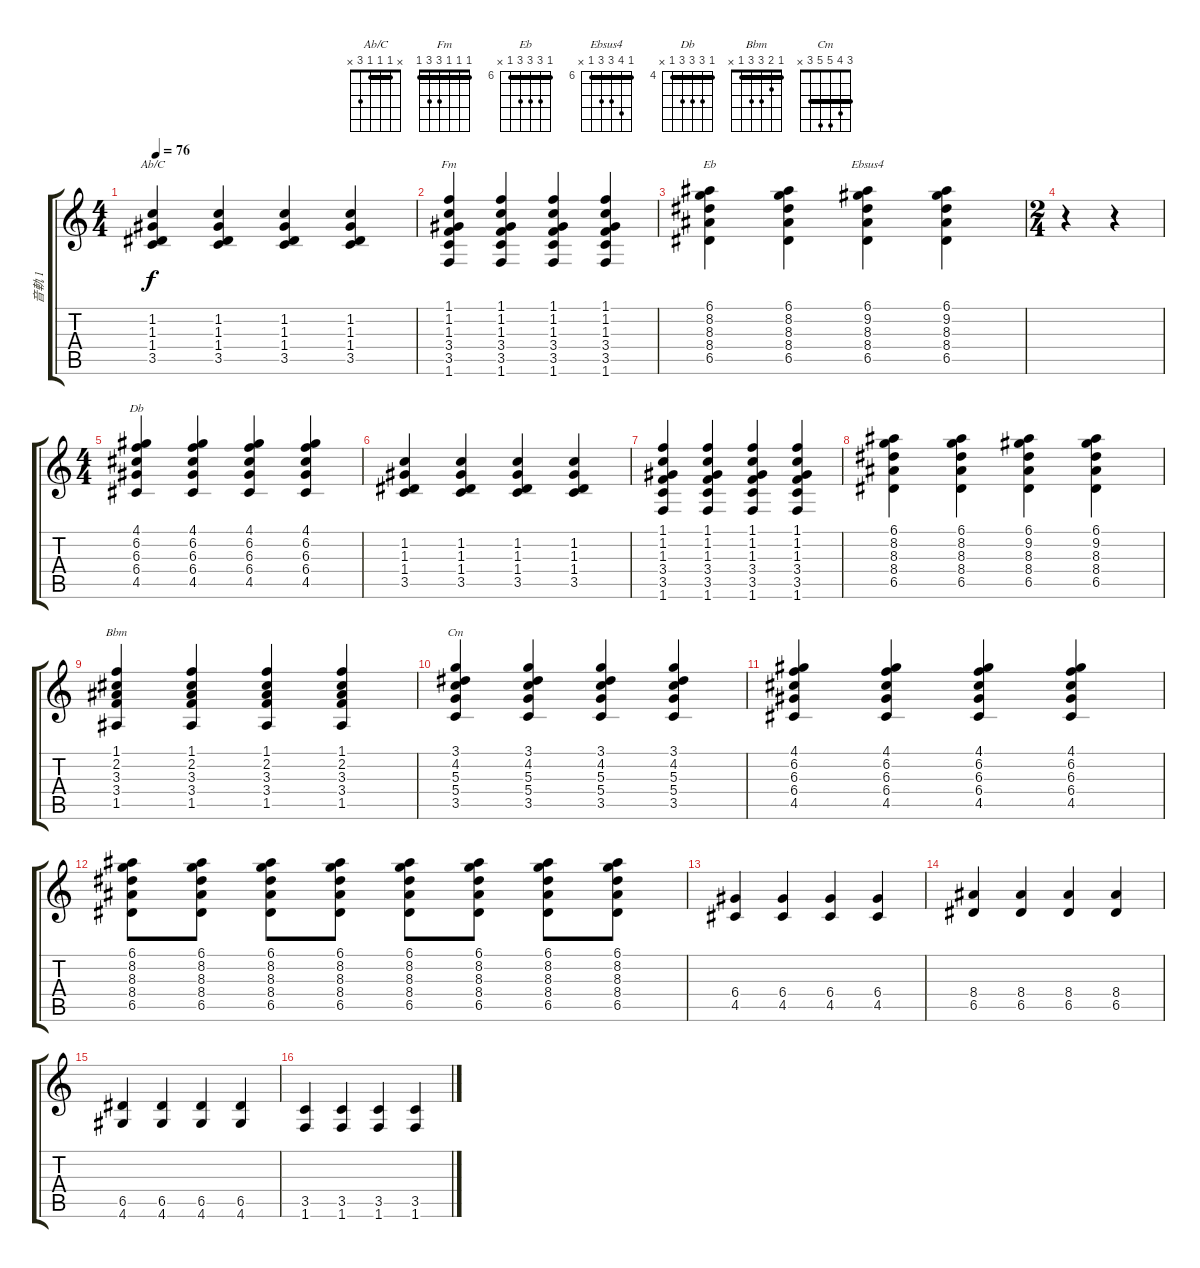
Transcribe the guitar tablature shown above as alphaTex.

\track ("音軌 1" "音軌 1") {instrument acousticguitarnylon}
\staff {score tabs}
\tuning (E4 B3 G3 D3 A2 E2) {hide}
\chord ("Ab/C" x 1 1 1 3 x) {barre 1}
\chord ("Fm" 1 1 1 3 3 1) {barre 1}
\chord ("Eb" 6 8 8 8 6 x) {firstfret 6 barre 6}
\chord ("Ebsus4" 6 9 8 8 6 x) {firstfret 6 barre 6}
\chord ("Db" 4 6 6 6 4 x) {firstfret 4 barre 4}
\chord ("Bbm" 1 2 3 3 1 x) {barre 1}
\chord ("Cm" 3 4 5 5 3 x) {barre 3}
\ts (4 4)
\tempo 76
\clef g2
\ks c
(1.2 1.3 1.4 3.5).4{ch "Ab/C" dy f} (1.2 1.3 1.4 3.5).4 (1.2 1.3 1.4 3.5).4 (1.2 1.3 1.4 3.5).4 |
(1.1 1.2 1.3 3.4 3.5 1.6).4{ch "Fm"} (1.1 1.2 1.3 3.4 3.5 1.6).4 (1.1 1.2 1.3 3.4 3.5 1.6).4 (1.1 1.2 1.3 3.4 3.5 1.6).4 |
(6.1 8.2 8.3 8.4 6.5).4{ch "Eb"} (6.1 8.2 8.3 8.4 6.5).4 (6.1 9.2 8.3 8.4 6.5).4{ch "Ebsus4"} (6.1 9.2 8.3 8.4 6.5).4 |
\ts (2 4)
r.4 r.4 |
\ts (4 4)
(4.1 6.2 6.3 6.4 4.5).4{ch "Db"} (4.1 6.2 6.3 6.4 4.5).4 (4.1 6.2 6.3 6.4 4.5).4 (4.1 6.2 6.3 6.4 4.5).4 |
(1.2 1.3 1.4 3.5).4 (1.2 1.3 1.4 3.5).4 (1.2 1.3 1.4 3.5).4 (1.2 1.3 1.4 3.5).4 |
(1.1 1.2 1.3 3.4 3.5 1.6).4 (1.1 1.2 1.3 3.4 3.5 1.6).4 (1.1 1.2 1.3 3.4 3.5 1.6).4 (1.1 1.2 1.3 3.4 3.5 1.6).4 |
(6.1 8.2 8.3 8.4 6.5).4 (6.1 8.2 8.3 8.4 6.5).4 (6.1 9.2 8.3 8.4 6.5).4 (6.1 9.2 8.3 8.4 6.5).4 |
(1.1 2.2 3.3 3.4 1.5).4{ch "Bbm"} (1.1 2.2 3.3 3.4 1.5).4 (1.1 2.2 3.3 3.4 1.5).4 (1.1 2.2 3.3 3.4 1.5).4 |
(3.1 4.2 5.3 5.4 3.5).4{ch "Cm"} (3.1 4.2 5.3 5.4 3.5).4 (3.1 4.2 5.3 5.4 3.5).4 (3.1 4.2 5.3 5.4 3.5).4 |
(4.1 6.2 6.3 6.4 4.5).4 (4.1 6.2 6.3 6.4 4.5).4 (4.1 6.2 6.3 6.4 4.5).4 (4.1 6.2 6.3 6.4 4.5).4 |
(6.1 8.2 8.3 8.4 6.5).8 (6.1 8.2 8.3 8.4 6.5).8 (6.1 8.2 8.3 8.4 6.5).8 (6.1 8.2 8.3 8.4 6.5).8 (6.1 8.2 8.3 8.4 6.5).8 (6.1 8.2 8.3 8.4 6.5).8 (6.1 8.2 8.3 8.4 6.5).8 (6.1 8.2 8.3 8.4 6.5).8 |
(6.4 4.5).4{instrument overdrivenguitar} (6.4 4.5).4 (6.4 4.5).4 (6.4 4.5).4 |
(8.4 6.5).4 (8.4 6.5).4 (8.4 6.5).4 (8.4 6.5).4 |
(6.5 4.6).4 (6.5 4.6).4 (6.5 4.6).4 (6.5 4.6).4 |
(3.5 1.6).4 (3.5 1.6).4 (3.5 1.6).4 (3.5 1.6).4
